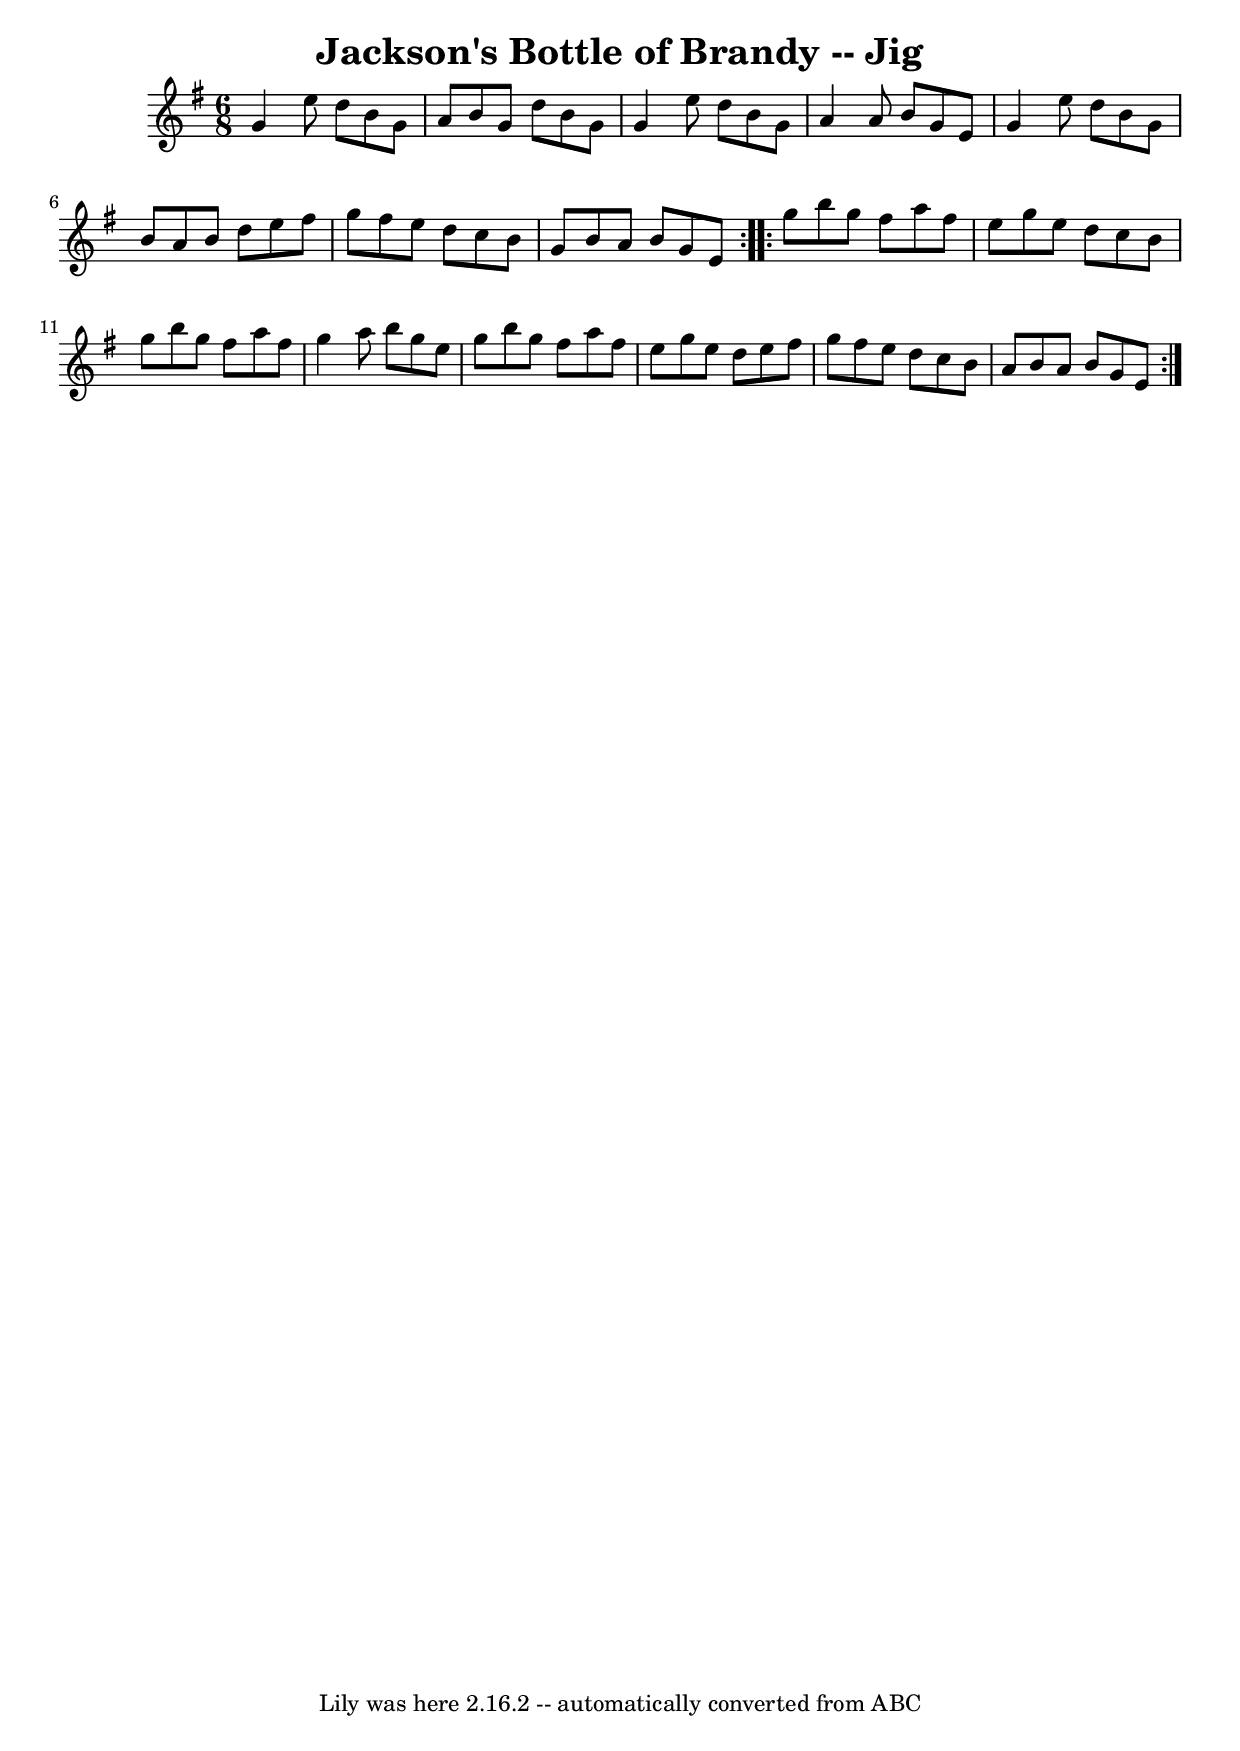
\version "2.16.2"
\include "Mammoth.ily"
\header {
  %% book = "Ryan's Mammoth Collection"
  crossRefNumber = "1"
  footnotes = "\\\\111 623"
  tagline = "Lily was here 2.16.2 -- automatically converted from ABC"
  title = "Jackson's Bottle of Brandy -- Jig"

}
voicedefault =  {



  \repeat volta 2 {

    \time 6/8 
    \key g \major
 g'4 e''8 d''8 b'8 g'8    |
    a'8   
    b'8 g'8 d''8 b'8 g'8    |
    g'4 e''8 d''8 b'8    
    g'8    |
    a'4 a'8 b'8 g'8 e'8    |
    g'4 e''8   
    d''8 b'8 g'8    |
    b'8 a'8 b'8 d''8 e''8 fis''8   
    |
    g''8 fis''8 e''8 d''8 c''8 b'8    |
    g'8    
    b'8 a'8 b'8 g'8 e'8    
  }     
  \repeat volta 2 {
    g''8 b''8    
    g''8 fis''8 a''8 fis''8    |
    e''8 g''8 e''8 d''8    
    c''8 b'8    |
    g''8 b''8 g''8 fis''8 a''8 fis''8    
    |
    g''4 a''8 b''8 g''8 e''8    |
    g''8 b''8    
    g''8 fis''8 a''8 fis''8    |
    e''8 g''8 e''8 d''8    
    e''8 fis''8    |
    g''8 fis''8 e''8 d''8 c''8 b'8    
    |
    a'8 b'8 a'8 b'8 g'8 e'8    
  }   

}

\score{
  <<

    \context Staff="default"
    {
      \voicedefault 
      
    }

  >>
  \layout {
    
  }
  \midi {
  }

}
